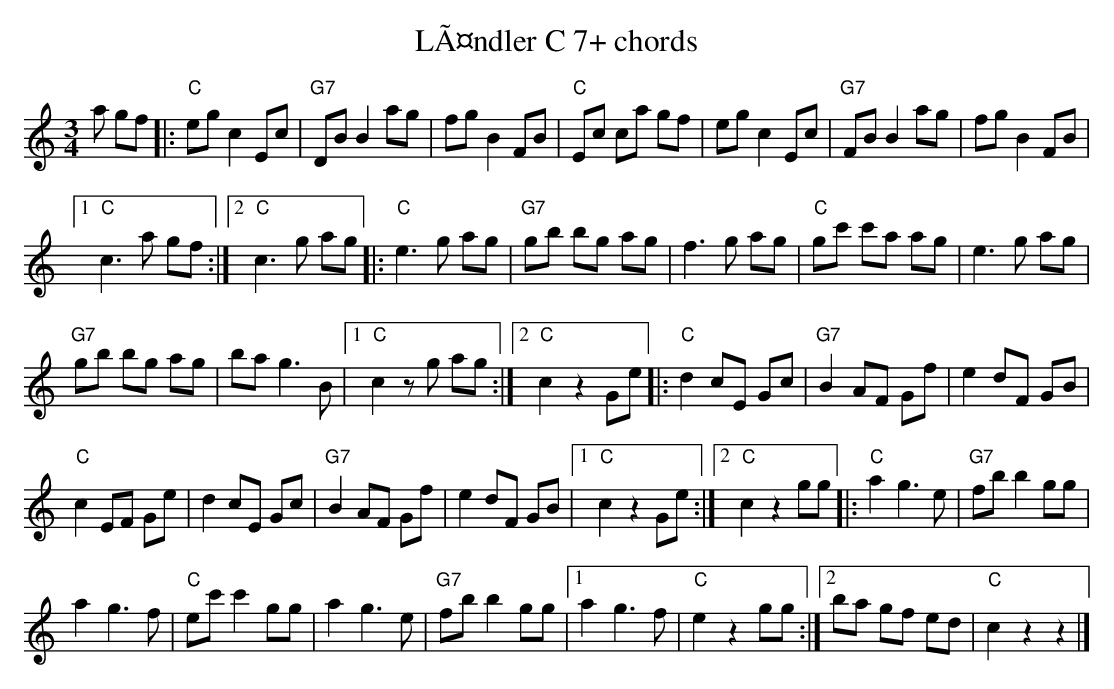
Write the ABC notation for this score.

X:1
T:LÃ¤ndler C 7+ chords
M:3/4
L:1/8
K:Cmaj%%MIDI gchordon
a gf |: "C"eg c2 Ec | "G7"DB B2 ag | fg B2 FB | "C"Ec ca gf | eg c2 Ec | "G7"FB B2 ag | fg B2 FB |1
"C"c3a gf :|2 "C"c3g ag |: "C"e3g ag | "G7"gb bg ag | f3g ag | "C"gc' c'a ag | e3g ag |
"G7"gb bg ag | ba g3B |1 "C"c2 zg ag :|2 "C"c2 z2 Ge |: "C"d2 cE Gc | "G7"B2 AF Gf | e2 dF GB |
"C"c2 EF Ge | d2 cE Gc | "G7"B2 AF Gf | e2 dF GB |1 "C"c2 z2 Ge :|2 "C"c2 z2 gg |: "C"a2 g3e | "G7"fb b2 gg |
a2 g3f | "C"ec' c'2 gg | a2 g3e | "G7"fb b2 gg |1 a2 g3f | "C"e2 z2 gg :|2 ba gf ed | "C"c2 z2z2 |]
